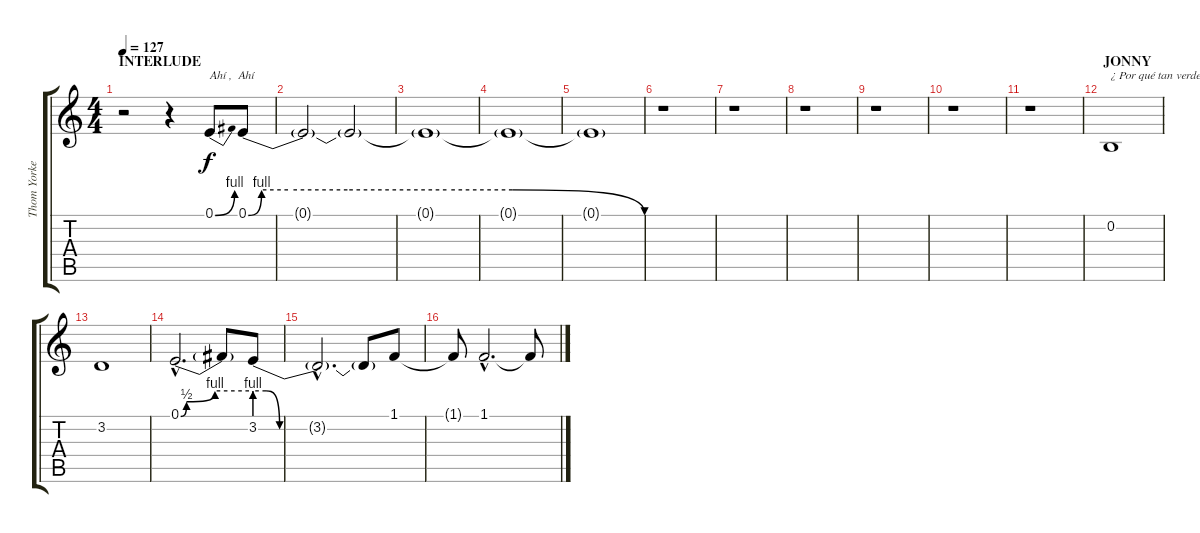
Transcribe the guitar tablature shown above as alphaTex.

\track ("Thom Yorke (voz)" "Thom Yorke") {instrument lead8bassandlead}
\staff {score tabs}
\tuning (E4 B3 G3 D3 A2 E2) {hide}
\ts (4 4)
\section ("" "INTERLUDE")
\tempo 127
\clef g2
\ks c
r.2{dy f} r.4 0.1{be (bend 0 0 60 4)}.8{txt "Ahí ,  Ahí"} 0.1{be (custom 0 0 2 4 6 4 15 4 30 4 40 4 60 0)}.8 |
0.1{t}.2 0.1{t}.2 |
0.1{t}.1 |
0.1{t}.1 |
0.1{t}.1 |
r.1 |
r.1 |
r.1 |
r.1 |
r.1 |
r.1 |
\section ("" "JONNY")
0.2.1{txt "¿ Por qué tan verde y solitario ?"} |
3.2.1 |
0.1{be (custom 0 0 5 2 30 4 60 4) hac}.2{d} 0.1{t}.8 3.2{be (custom 0 4 5 4 11 0 20 0 40 0 60 0)}.8 |
3.2{hac t}.2{d} 3.2{t}.8 1.1.8 |
1.1{t}.8 1.1{hac}.2{d} 1.1{t}.8
